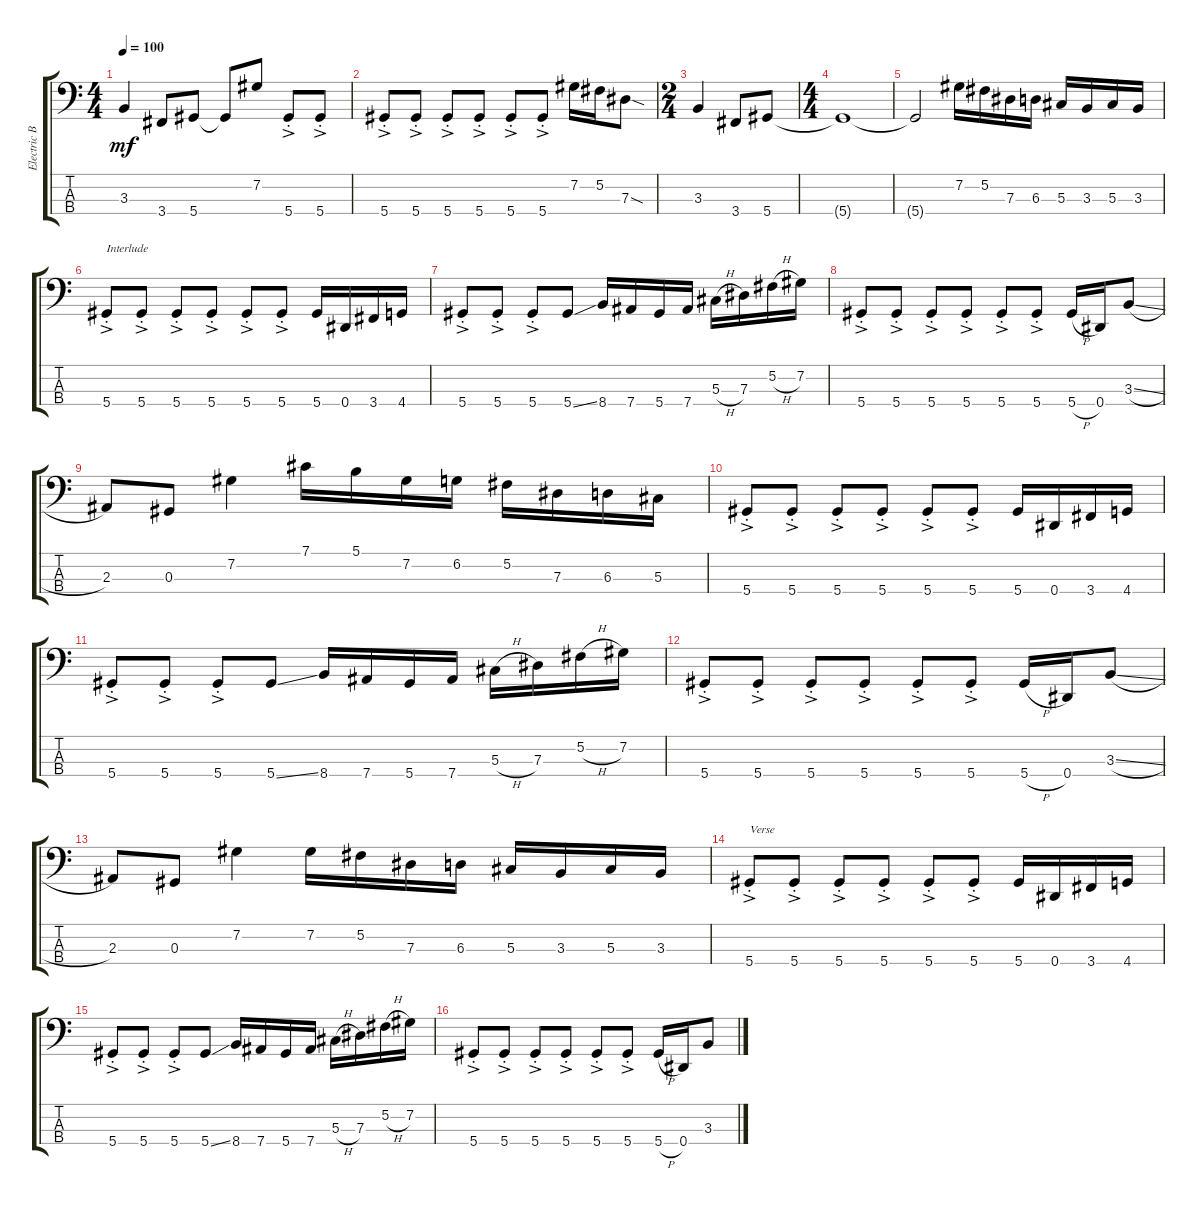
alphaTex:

\track ("Electric Bass" "Electric B") {instrument electricbassfinger}
\staff {score tabs}
\tuning (Gb2 Db2 Ab1 Eb1) {hide}
\ts (4 4)
\tempo 100
\clef f4
\ks c
3.3.4{dy mf} 3.4.8 5.4.8 5.4{t}.8 7.2.8 5.4{ac st}.8 5.4{ac st}.8 |
5.4{ac st}.8 5.4{ac st}.8 5.4{ac st}.8 5.4{ac st}.8 5.4{ac st}.8 5.4{ac st}.8 7.2.16 5.2.16 7.3{sod}.8 |
\ts (2 4)
3.3.4 3.4.8 5.4.8 |
\ts (4 4)
5.4{t}.1 |
5.4{t}.2 7.2.16 5.2.16 7.3.16 6.3.16 5.3.16 3.3.16 5.3.16 3.3.16 |
5.4{ac st}.8{txt "Interlude"} 5.4{ac st}.8 5.4{ac st}.8 5.4{ac st}.8 5.4{ac st}.8 5.4{ac st}.8 5.4.16 0.4.16 3.4.16 4.4.16 |
5.4{ac st}.8 5.4{ac st}.8 5.4{ac st}.8 5.4{ss}.8 8.4.16 7.4.16 5.4.16 7.4.16 5.3{h}.16 7.3.16 5.2{h}.16 7.2.16 |
5.4{ac st}.8 5.4{ac st}.8 5.4{ac st}.8 5.4{ac st}.8 5.4{ac st}.8 5.4{ac st}.8 5.4{h}.16 0.4.16 3.3{sl}.8 |
2.3.8 0.3.8 7.2.4 7.1.16 5.1.16 7.2.16 6.2.16 5.2.16 7.3.16 6.3.16 5.3.16 |
5.4{ac st}.8 5.4{ac st}.8 5.4{ac st}.8 5.4{ac st}.8 5.4{ac st}.8 5.4{ac st}.8 5.4.16 0.4.16 3.4.16 4.4.16 |
5.4{ac st}.8 5.4{ac st}.8 5.4{ac st}.8 5.4{ss}.8 8.4.16 7.4.16 5.4.16 7.4.16 5.3{h}.16 7.3.16 5.2{h}.16 7.2.16 |
5.4{ac st}.8 5.4{ac st}.8 5.4{ac st}.8 5.4{ac st}.8 5.4{ac st}.8 5.4{ac st}.8 5.4{h}.16 0.4.16 3.3{sl}.8 |
2.3.8 0.3.8 7.2.4 7.2.16 5.2.16 7.3.16 6.3.16 5.3.16 3.3.16 5.3.16 3.3.16 |
5.4{ac st}.8{txt "Verse"} 5.4{ac st}.8 5.4{ac st}.8 5.4{ac st}.8 5.4{ac st}.8 5.4{ac st}.8 5.4.16 0.4.16 3.4.16 4.4.16 |
5.4{ac st}.8 5.4{ac st}.8 5.4{ac st}.8 5.4{ss}.8 8.4.16 7.4.16 5.4.16 7.4.16 5.3{h}.16 7.3.16 5.2{h}.16 7.2.16 |
5.4{ac st}.8 5.4{ac st}.8 5.4{ac st}.8 5.4{ac st}.8 5.4{ac st}.8 5.4{ac st}.8 5.4{h}.16 0.4.16 3.3{sl}.8
